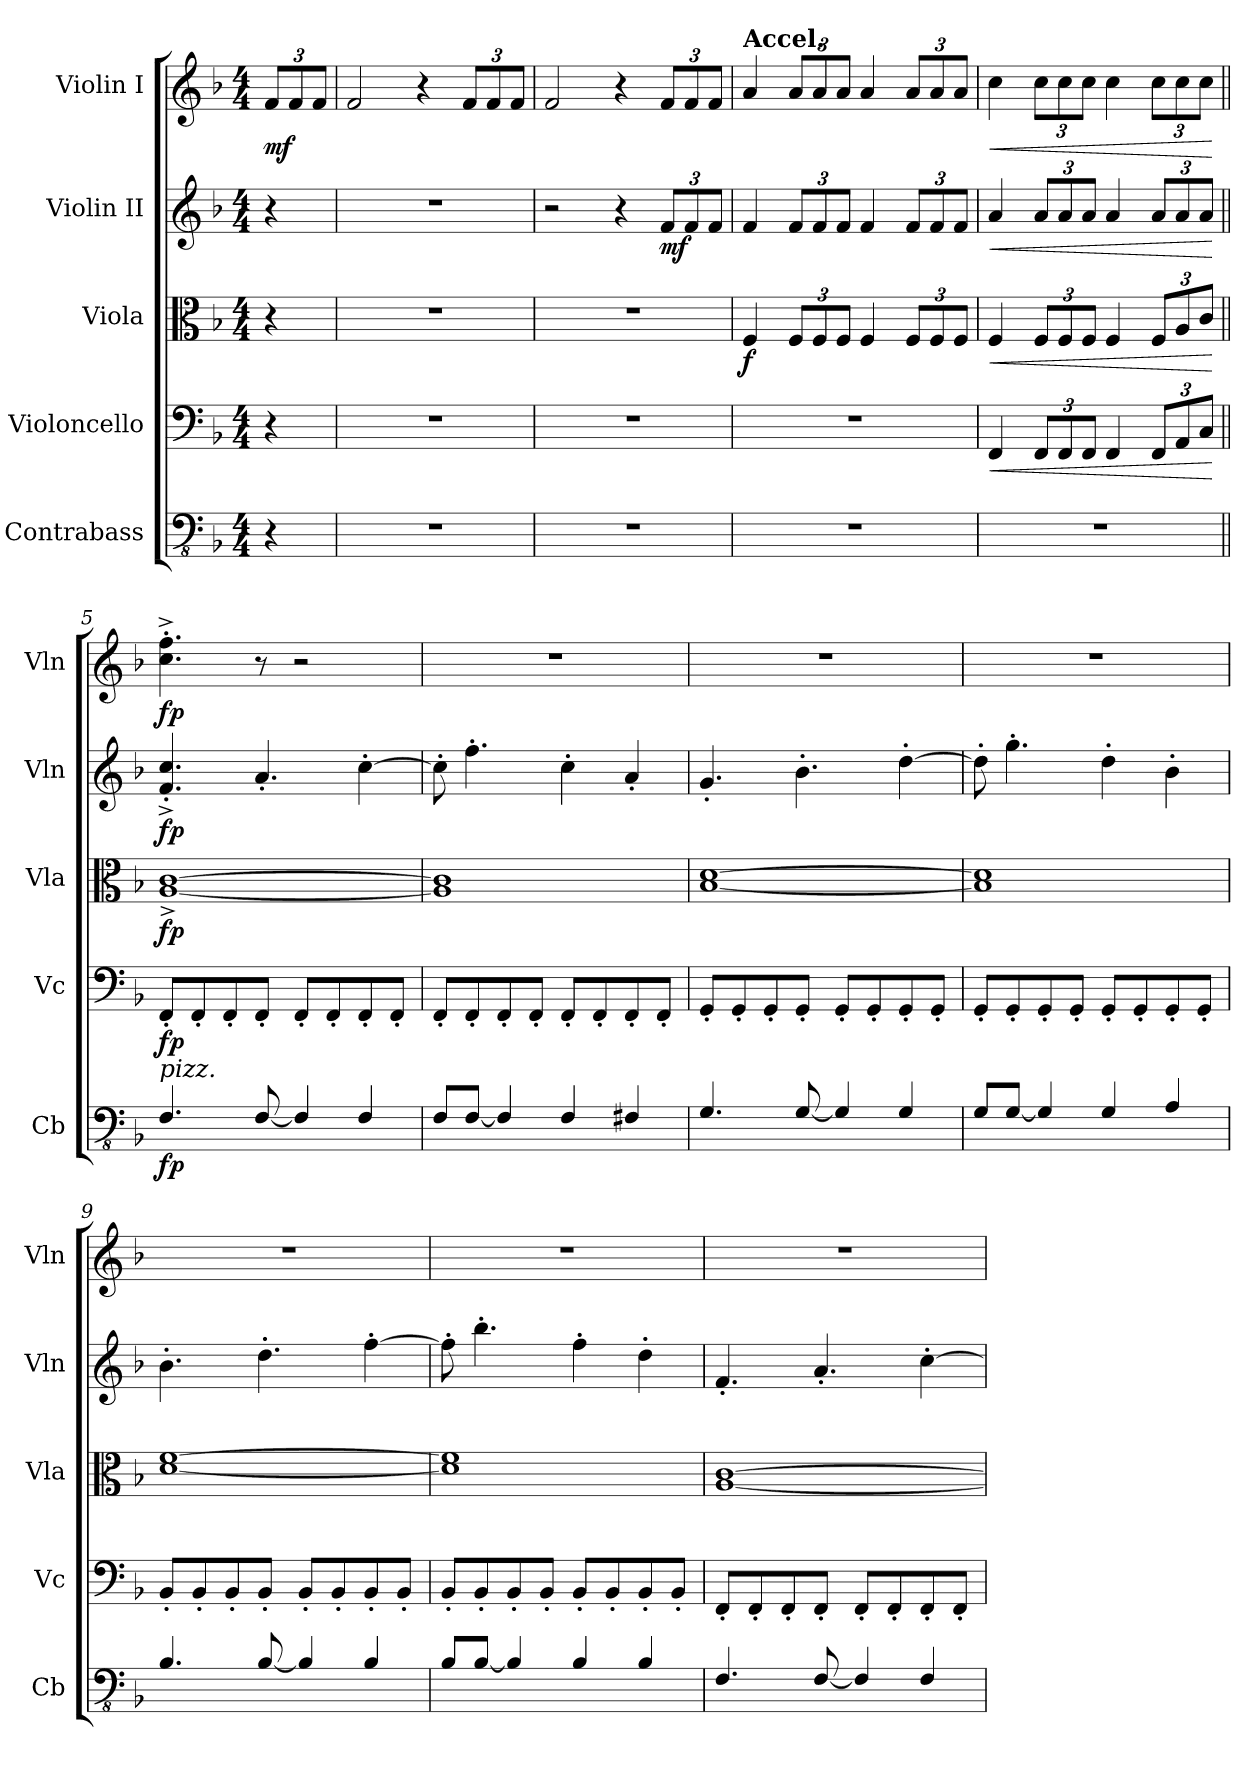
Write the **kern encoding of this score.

**kern	**dynam	**kern	**dynam	**kern	**dynam	**kern	**dynam	**kern	**dynam
*part5	*part5	*part4	*part4	*part3	*part3	*part2	*part2	*part1	*part1
*staff5	*staff5	*staff4	*staff4	*staff3	*staff3	*staff2	*staff2	*staff1	*staff1
*I"Contrabass	*	*I"Violoncello	*	*I"Viola	*	*I"Violin II	*	*I"Violin I	*
*I'Cb	*	*I'Vc	*	*I'Vla	*	*I'Vln	*	*I'Vln	*
*clefFv4	*	*clefF4	*	*clefC3	*	*clefG2	*	*clefG2	*
*ITrd7c12	*	*	*	*	*	*	*	*	*
*k[b-]	*	*k[b-]	*	*k[b-]	*	*k[b-]	*	*k[b-]	*
*M4/4	*	*M4/4	*	*M4/4	*	*M4/4	*	*M4/4	*
*MM120	*	*MM120	*	*MM120	*	*MM120	*	*MM120	*
*	*	*	*	*	*	*	*	*Xbrackettup	*
=	=	=	=	=	=	=	=	=	=
!	!	!	!	!	!	!	!	!	!LO:DY:b
4r	.	4r	.	4r	.	4r	.	12f/L	mf
.	.	.	.	.	.	.	.	12f/	.
.	.	.	.	.	.	.	.	12f/J	.
=1	=1	=1	=1	=1	=1	=1	=1	=1	=1
1r	.	1r	.	1r	.	1r	.	2f/	.
.	.	.	.	.	.	.	.	4r	.
.	.	.	.	.	.	.	.	12f/L	.
.	.	.	.	.	.	.	.	12f/	.
.	.	.	.	.	.	.	.	12f/J	.
=2	=2	=2	=2	=2	=2	=2	=2	=2	=2
1r	.	1r	.	1r	.	2r	.	2f/	.
.	.	.	.	.	.	4r	.	4r	.
*	*	*	*	*	*	*Xbrackettup	*	*	*
!	!	!	!	!	!	!	!LO:DY:b	!	!
.	.	.	.	.	.	12f/L	mf	12f/L	.
.	.	.	.	.	.	12f/	.	12f/	.
.	.	.	.	.	.	12f/J	.	12f/J	.
=3	=3	=3	=3	=3	=3	=3	=3	=3	=3
!	!	!	!	!	!	!	!	!LO:TX:a:B:t=Accel.	!
!	!	!	!	!	!LO:DY:b	!	!	!	!
1r	.	1r	.	4F/	f	4f/	.	4a/	.
*	*	*	*	*Xbrackettup	*	*	*	*	*
.	.	.	.	12F/L	.	12f/L	.	12a/L	.
.	.	.	.	12F/	.	12f/	.	12a/	.
.	.	.	.	12F/J	.	12f/J	.	12a/J	.
.	.	.	.	4F/	.	4f/	.	4a/	.
.	.	.	.	12F/L	.	12f/L	.	12a/L	.
.	.	.	.	12F/	.	12f/	.	12a/	.
.	.	.	.	12F/J	.	12f/J	.	12a/J	.
=4	=4	=4	=4	=4	=4	=4	=4	=4	=4
!	!	!	!LO:HP:b	!	!LO:HP:b	!	!LO:HP:b	!	!LO:HP:b
1r	.	4FF/	<	4F/	<	4a/	<	4cc\	<
*	*	*Xbrackettup	*	*	*	*	*	*	*
.	.	12FF/L	.	12F/L	.	12a/L	.	12cc\L	.
.	.	12FF/	.	12F/	.	12a/	.	12cc\	.
.	.	12FF/J	.	12F/J	.	12a/J	.	12cc\J	.
.	.	4FF/	.	4F/	.	4a/	.	4cc\	.
.	.	12FF/L	.	12F/L	.	12a/L	.	12cc\L	.
.	.	12AA/	.	12A/	.	12a/	.	12cc\	.
.	.	12C/J	.	12c/J	.	12a/J	.	12cc\J	.
.	.	.	[	.	[	.	[	.	[
!!LO:LB:g=z
=5||	=5||	=5||	=5||	=5||	=5||	=5||	=5||	=5||	=5||
*	*	*	*	*	*	*	*	*MM130	*
!LO:TX:a:i:t=pizz.	!	!	!	!	!	!	!	!	!
!	!LO:DY:b	!	!LO:DY:b	!	!LO:DY:b	!	!LO:DY:b	!	!LO:DY:b
4.FFF/	fp	8FF'/L	fp	[1A^ [1c^	fp	4.f/^' 4.cc/^'	fp	4.cc\^' 4.ff\^'	fp
.	.	8FF'/	.	.	.	.	.	.	.
.	.	8FF'/	.	.	.	.	.	.	.
[8FFF/	.	8FF'/J	.	.	.	4.a'/	.	8r	.
4FFF/]	.	8FF'/L	.	.	.	.	.	2r	.
.	.	8FF'/	.	.	.	.	.	.	.
4FFF/	.	8FF'/	.	.	.	[4cc'\	.	.	.
.	.	8FF'/J	.	.	.	.	.	.	.
=6	=6	=6	=6	=6	=6	=6	=6	=6	=6
8FFF/L	.	8FF'/L	.	1A] 1c]	.	8cc'\]	.	1r	.
[8FFF/J	.	8FF'/	.	.	.	4.ff'\	.	.	.
4FFF/]	.	8FF'/	.	.	.	.	.	.	.
.	.	8FF'/J	.	.	.	.	.	.	.
4FFF/	.	8FF'/L	.	.	.	4cc'\	.	.	.
.	.	8FF'/	.	.	.	.	.	.	.
4FFF#X/	.	8FF'/	.	.	.	4a'/	.	.	.
.	.	8FF'/J	.	.	.	.	.	.	.
=7	=7	=7	=7	=7	=7	=7	=7	=7	=7
4.GGG/	.	8GG'/L	.	[1B- [1d	.	4.g'/	.	1r	.
.	.	8GG'/	.	.	.	.	.	.	.
.	.	8GG'/	.	.	.	.	.	.	.
[8GGG/	.	8GG'/J	.	.	.	4.b-'\	.	.	.
4GGG/]	.	8GG'/L	.	.	.	.	.	.	.
.	.	8GG'/	.	.	.	.	.	.	.
4GGG/	.	8GG'/	.	.	.	[4dd'\	.	.	.
.	.	8GG'/J	.	.	.	.	.	.	.
=8	=8	=8	=8	=8	=8	=8	=8	=8	=8
8GGG/L	.	8GG'/L	.	1B-] 1d]	.	8dd'\]	.	1r	.
[8GGG/J	.	8GG'/	.	.	.	4.gg'\	.	.	.
4GGG/]	.	8GG'/	.	.	.	.	.	.	.
.	.	8GG'/J	.	.	.	.	.	.	.
4GGG/	.	8GG'/L	.	.	.	4dd'\	.	.	.
.	.	8GG'/	.	.	.	.	.	.	.
4AAA/	.	8GG'/	.	.	.	4b-'\	.	.	.
.	.	8GG'/J	.	.	.	.	.	.	.
=9	=9	=9	=9	=9	=9	=9	=9	=9	=9
4.BBB-/	.	8BB-'/L	.	[1d [1f	.	4.b-'\	.	1r	.
.	.	8BB-'/	.	.	.	.	.	.	.
.	.	8BB-'/	.	.	.	.	.	.	.
[8BBB-/	.	8BB-'/J	.	.	.	4.dd'\	.	.	.
4BBB-/]	.	8BB-'/L	.	.	.	.	.	.	.
.	.	8BB-'/	.	.	.	.	.	.	.
4BBB-/	.	8BB-'/	.	.	.	[4ff'\	.	.	.
.	.	8BB-'/J	.	.	.	.	.	.	.
!!LO:PB:g=z
=10	=10	=10	=10	=10	=10	=10	=10	=10	=10
8BBB-/L	.	8BB-'/L	.	1d] 1f]	.	8ff'\]	.	1r	.
[8BBB-/J	.	8BB-'/	.	.	.	4.bb-'\	.	.	.
4BBB-/]	.	8BB-'/	.	.	.	.	.	.	.
.	.	8BB-'/J	.	.	.	.	.	.	.
4BBB-/	.	8BB-'/L	.	.	.	4ff'\	.	.	.
.	.	8BB-'/	.	.	.	.	.	.	.
4BBB-/	.	8BB-'/	.	.	.	4dd'\	.	.	.
.	.	8BB-'/J	.	.	.	.	.	.	.
=11	=11	=11	=11	=11	=11	=11	=11	=11	=11
4.FFF/	.	8FF'/L	.	[1A [1c	.	4.f'/	.	1r	.
.	.	8FF'/	.	.	.	.	.	.	.
.	.	8FF'/	.	.	.	.	.	.	.
[8FFF/	.	8FF'/J	.	.	.	4.a'/	.	.	.
4FFF/]	.	8FF'/L	.	.	.	.	.	.	.
.	.	8FF'/	.	.	.	.	.	.	.
4FFF/	.	8FF'/	.	.	.	[4cc'\	.	.	.
.	.	8FF'/J	.	.	.	.	.	.	.
=	=	=	=	=	=	=	=	=	=
*-	*-	*-	*-	*-	*-	*-	*-	*-	*-
